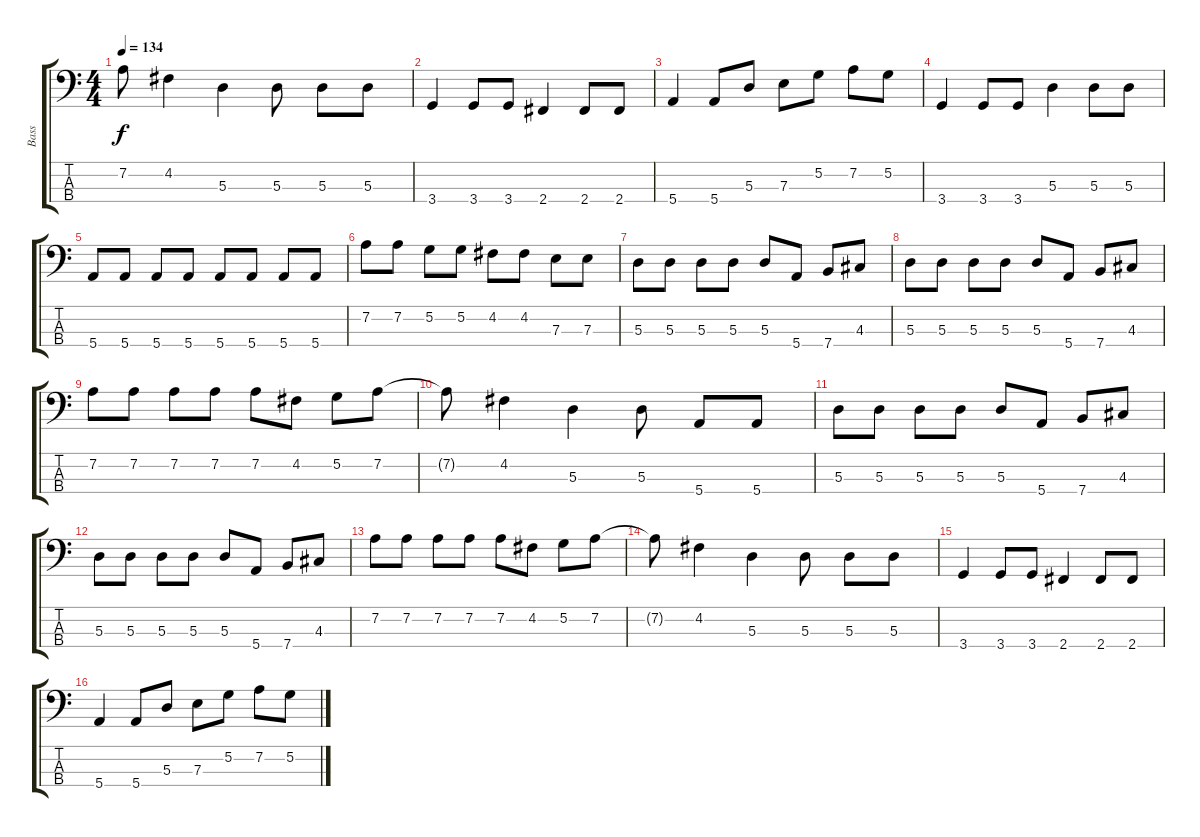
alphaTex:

\track ("Bass" "Bass") {instrument electricbasspick}
\staff {score tabs}
\tuning (G2 D2 A1 E1) {hide}
\ts (4 4)
\tempo 134
\clef f4
\ks c
7.2{t}.8{dy f} 4.2.4 5.3.4 5.3.8 5.3.8 5.3.8 |
3.4.4 3.4.8 3.4.8 2.4.4 2.4.8 2.4.8 |
5.4.4 5.4.8 5.3.8 7.3.8 5.2.8 7.2.8 5.2.8 |
3.4.4 3.4.8 3.4.8 5.3.4 5.3.8 5.3.8 |
5.4.8 5.4.8 5.4.8 5.4.8 5.4.8 5.4.8 5.4.8 5.4.8 |
7.2.8 7.2.8 5.2.8 5.2.8 4.2.8 4.2.8 7.3.8 7.3.8 |
5.3.8 5.3.8 5.3.8 5.3.8 5.3.8 5.4.8 7.4.8 4.3.8 |
5.3.8 5.3.8 5.3.8 5.3.8 5.3.8 5.4.8 7.4.8 4.3.8 |
7.2.8 7.2.8 7.2.8 7.2.8 7.2.8 4.2.8 5.2.8 7.2.8 |
7.2{t}.8 4.2.4 5.3.4 5.3.8 5.4.8 5.4.8 |
5.3.8 5.3.8 5.3.8 5.3.8 5.3.8 5.4.8 7.4.8 4.3.8 |
5.3.8 5.3.8 5.3.8 5.3.8 5.3.8 5.4.8 7.4.8 4.3.8 |
7.2.8 7.2.8 7.2.8 7.2.8 7.2.8 4.2.8 5.2.8 7.2.8 |
7.2{t}.8 4.2.4 5.3.4 5.3.8 5.3.8 5.3.8 |
3.4.4 3.4.8 3.4.8 2.4.4 2.4.8 2.4.8 |
5.4.4 5.4.8 5.3.8 7.3.8 5.2.8 7.2.8 5.2.8
